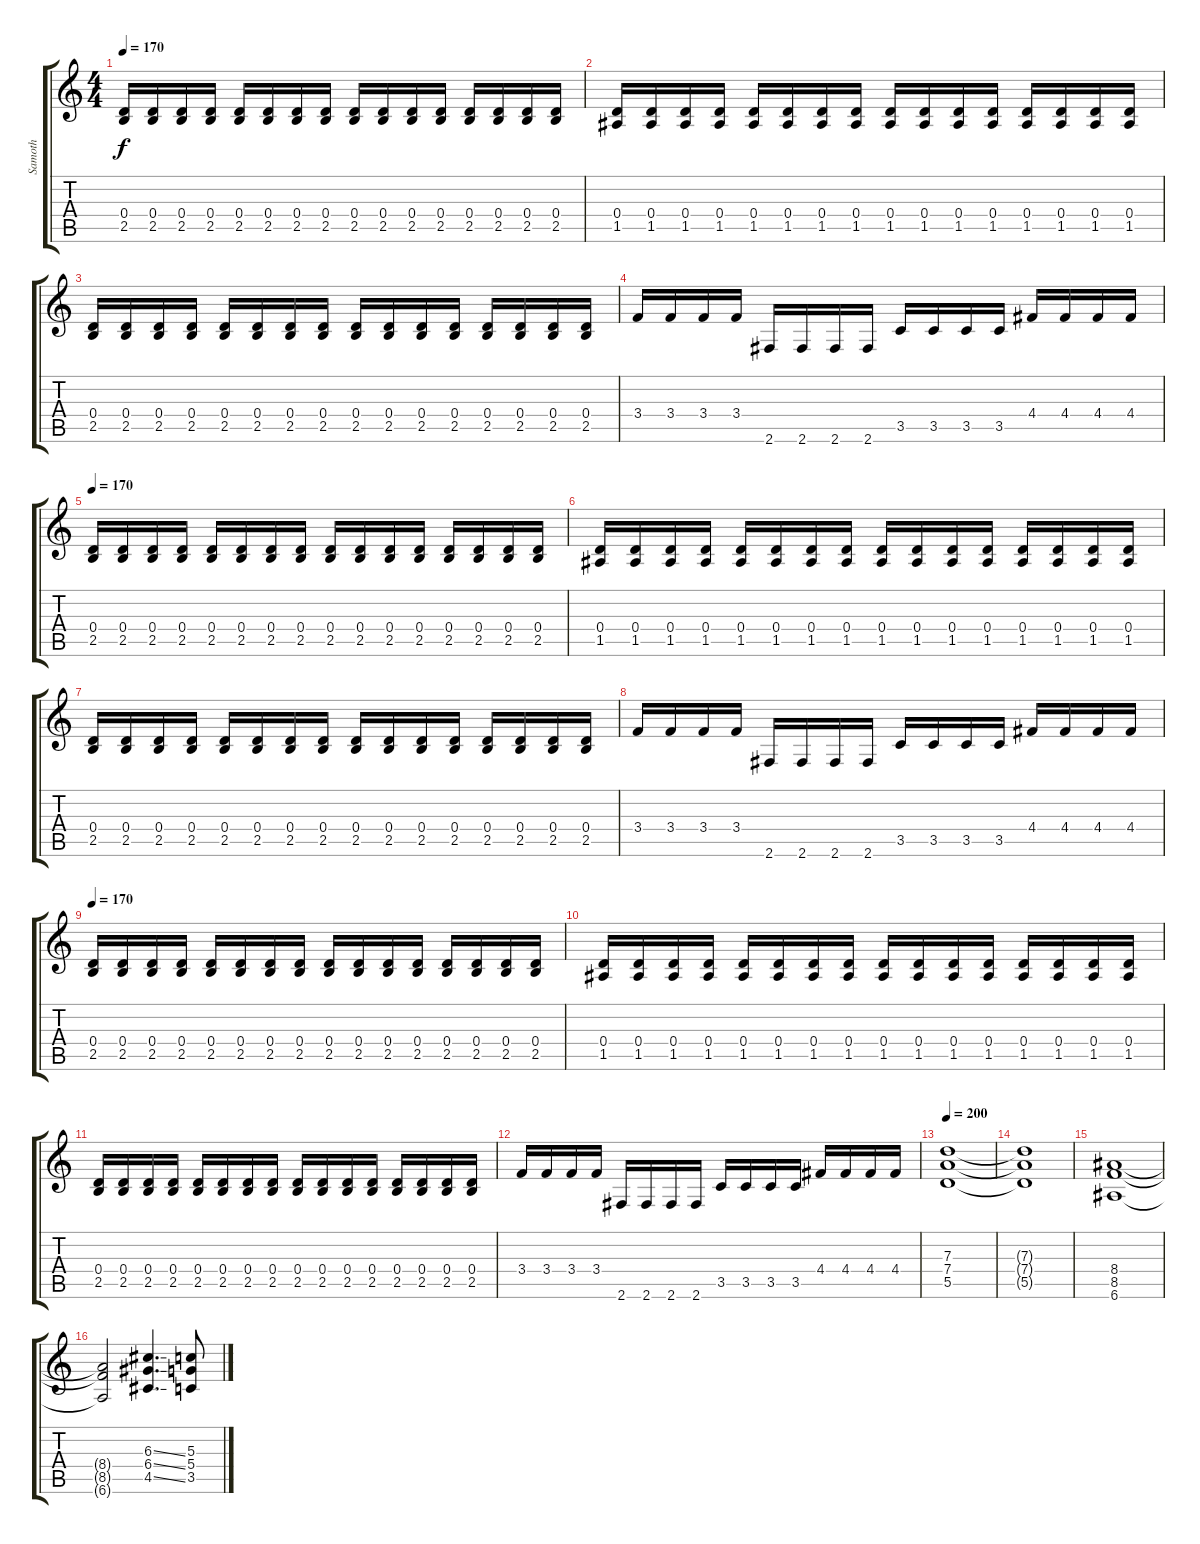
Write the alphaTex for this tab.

\track ("Samoth" "Samoth") {instrument distortionguitar}
\staff {score tabs}
\tuning (E4 B3 G3 D3 A2 E2) {hide}
\ts (4 4)
\tempo 170
\clef g2
\ks c
(0.4 2.5).16{dy f} (0.4 2.5).16 (0.4 2.5).16 (0.4 2.5).16 (0.4 2.5).16 (0.4 2.5).16 (0.4 2.5).16 (0.4 2.5).16 (0.4 2.5).16 (0.4 2.5).16 (0.4 2.5).16 (0.4 2.5).16 (0.4 2.5).16 (0.4 2.5).16 (0.4 2.5).16 (0.4 2.5).16 |
(0.4 1.5).16 (0.4 1.5).16 (0.4 1.5).16 (0.4 1.5).16 (0.4 1.5).16 (0.4 1.5).16 (0.4 1.5).16 (0.4 1.5).16 (0.4 1.5).16 (0.4 1.5).16 (0.4 1.5).16 (0.4 1.5).16 (0.4 1.5).16 (0.4 1.5).16 (0.4 1.5).16 (0.4 1.5).16 |
(0.4 2.5).16 (0.4 2.5).16 (0.4 2.5).16 (0.4 2.5).16 (0.4 2.5).16 (0.4 2.5).16 (0.4 2.5).16 (0.4 2.5).16 (0.4 2.5).16 (0.4 2.5).16 (0.4 2.5).16 (0.4 2.5).16 (0.4 2.5).16 (0.4 2.5).16 (0.4 2.5).16 (0.4 2.5).16 |
3.4.16 3.4.16 3.4.16 3.4.16 2.6.16 2.6.16 2.6.16 2.6.16 3.5.16 3.5.16 3.5.16 3.5.16 4.4.16 4.4.16 4.4.16 4.4.16 |
\tempo 170
(0.4 2.5).16 (0.4 2.5).16 (0.4 2.5).16 (0.4 2.5).16 (0.4 2.5).16 (0.4 2.5).16 (0.4 2.5).16 (0.4 2.5).16 (0.4 2.5).16 (0.4 2.5).16 (0.4 2.5).16 (0.4 2.5).16 (0.4 2.5).16 (0.4 2.5).16 (0.4 2.5).16 (0.4 2.5).16 |
(0.4 1.5).16 (0.4 1.5).16 (0.4 1.5).16 (0.4 1.5).16 (0.4 1.5).16 (0.4 1.5).16 (0.4 1.5).16 (0.4 1.5).16 (0.4 1.5).16 (0.4 1.5).16 (0.4 1.5).16 (0.4 1.5).16 (0.4 1.5).16 (0.4 1.5).16 (0.4 1.5).16 (0.4 1.5).16 |
(0.4 2.5).16 (0.4 2.5).16 (0.4 2.5).16 (0.4 2.5).16 (0.4 2.5).16 (0.4 2.5).16 (0.4 2.5).16 (0.4 2.5).16 (0.4 2.5).16 (0.4 2.5).16 (0.4 2.5).16 (0.4 2.5).16 (0.4 2.5).16 (0.4 2.5).16 (0.4 2.5).16 (0.4 2.5).16 |
3.4.16 3.4.16 3.4.16 3.4.16 2.6.16 2.6.16 2.6.16 2.6.16 3.5.16 3.5.16 3.5.16 3.5.16 4.4.16 4.4.16 4.4.16 4.4.16 |
\tempo 170
(0.4 2.5).16 (0.4 2.5).16 (0.4 2.5).16 (0.4 2.5).16 (0.4 2.5).16 (0.4 2.5).16 (0.4 2.5).16 (0.4 2.5).16 (0.4 2.5).16 (0.4 2.5).16 (0.4 2.5).16 (0.4 2.5).16 (0.4 2.5).16 (0.4 2.5).16 (0.4 2.5).16 (0.4 2.5).16 |
(0.4 1.5).16 (0.4 1.5).16 (0.4 1.5).16 (0.4 1.5).16 (0.4 1.5).16 (0.4 1.5).16 (0.4 1.5).16 (0.4 1.5).16 (0.4 1.5).16 (0.4 1.5).16 (0.4 1.5).16 (0.4 1.5).16 (0.4 1.5).16 (0.4 1.5).16 (0.4 1.5).16 (0.4 1.5).16 |
(0.4 2.5).16 (0.4 2.5).16 (0.4 2.5).16 (0.4 2.5).16 (0.4 2.5).16 (0.4 2.5).16 (0.4 2.5).16 (0.4 2.5).16 (0.4 2.5).16 (0.4 2.5).16 (0.4 2.5).16 (0.4 2.5).16 (0.4 2.5).16 (0.4 2.5).16 (0.4 2.5).16 (0.4 2.5).16 |
3.4.16 3.4.16 3.4.16 3.4.16 2.6.16 2.6.16 2.6.16 2.6.16 3.5.16 3.5.16 3.5.16 3.5.16 4.4.16 4.4.16 4.4.16 4.4.16 |
\tempo 200
(7.3 7.4 5.5).1 |
(7.3{t} 7.4{t} 5.5{t}).1 |
(8.4 8.5 6.6).1 |
(8.4{t} 8.5{t} 6.6{t}).2 (6.3{ss} 6.4{ss} 4.5{ss}).4{d} (5.3{ss} 5.4{ss} 3.5{ss}).8
